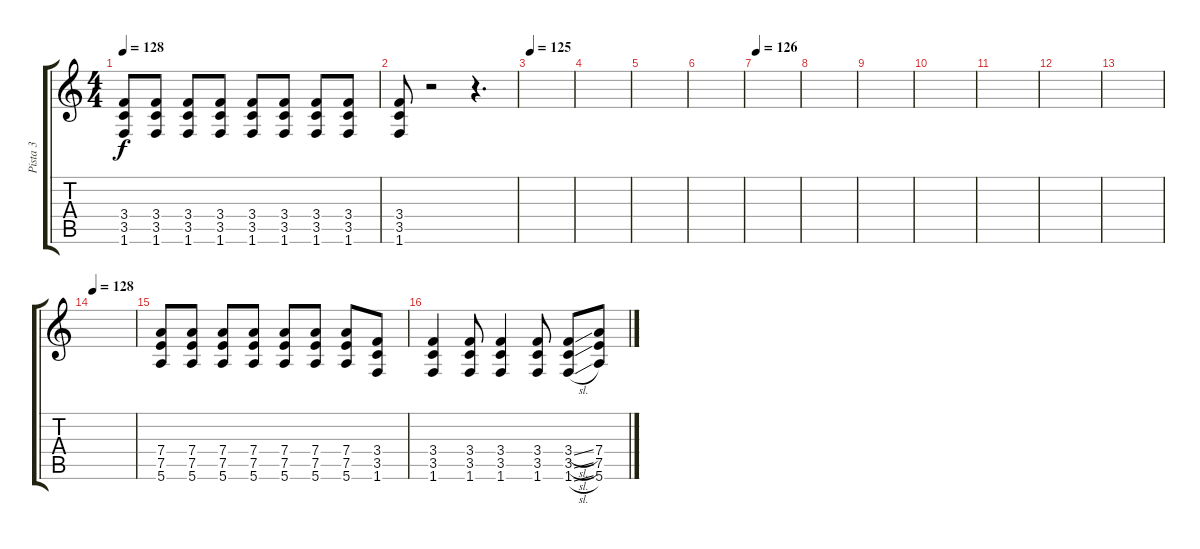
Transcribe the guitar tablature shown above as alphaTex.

\track ("Pista 3" "Pista 3") {instrument distortionguitar}
\staff {score tabs}
\tuning (E4 B3 G3 D3 A2 E2) {hide}
\ts (4 4)
\tempo 128
\clef g2
\ks c
(3.4 3.5 1.6).8{dy f} (3.4 3.5 1.6).8 (3.4 3.5 1.6).8 (3.4 3.5 1.6).8 (3.4 3.5 1.6).8 (3.4 3.5 1.6).8 (3.4 3.5 1.6).8 (3.4 3.5 1.6).8 |
(3.4 3.5 1.6).8 r.2 r.4{d} |
\tempo 125
|
|
|
|
\tempo 126
|
|
|
|
|
|
|
\tempo 128
|
(7.4 7.5 5.6).8 (7.4 7.5 5.6).8 (7.4 7.5 5.6).8 (7.4 7.5 5.6).8 (7.4 7.5 5.6).8 (7.4 7.5 5.6).8 (7.4 7.5 5.6).8 (3.4 3.5 1.6).8 |
(3.4 3.5 1.6).4 (3.4 3.5 1.6).8 (3.4 3.5 1.6).4 (3.4 3.5 1.6).8 (3.4{sl} 3.5{sl} 1.6{sl}).8 (7.4 7.5 5.6).8
